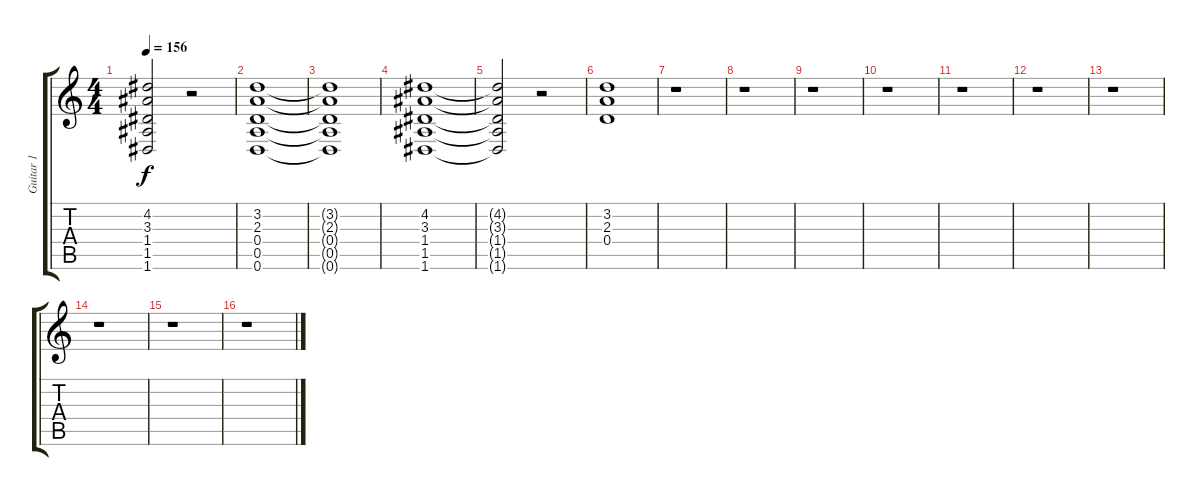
\track ("Guitar 1" "Guitar 1") {instrument overdrivenguitar}
\staff {score tabs}
\tuning (E4 B3 G3 D3 A2 D2) {hide}
\ts (4 4)
\tempo 156
\clef g2
\ks c
(4.2{t} 3.3{t} 1.4{t} 1.5{t} 1.6{t}).2{dy f} r.2 |
(3.2 2.3 0.4 0.5 0.6).1 |
(3.2{t} 2.3{t} 0.4{t} 0.5{t} 0.6{t}).1 |
(4.2 3.3 1.4 1.5 1.6).1 |
(4.2{t} 3.3{t} 1.4{t} 1.5{t} 1.6{t}).2 r.2 |
(3.2 2.3 0.4).1 |
r.1 |
r.1 |
r.1 |
r.1 |
r.1 |
r.1 |
r.1 |
r.1 |
r.1 |
r.1
